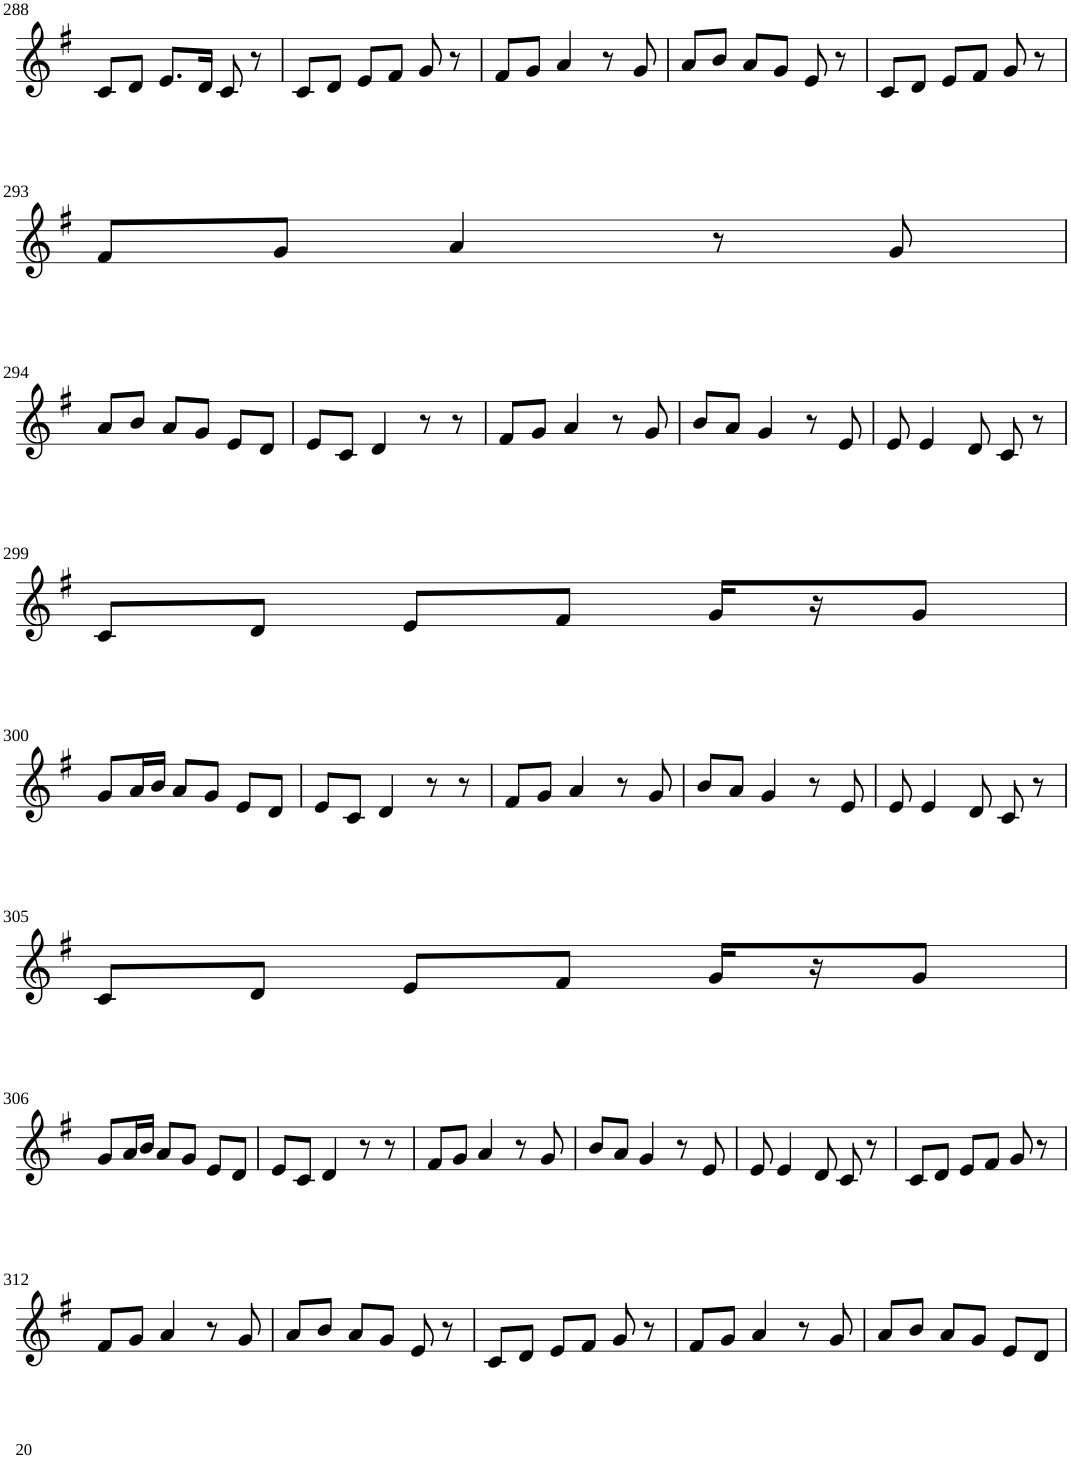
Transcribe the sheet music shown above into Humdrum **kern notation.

**kern
*part1
*staff1
*I"Violin
!!LO:PB:g=z
*clefG2
*k[f#]
*G:
*M3/4
=288
8c/L
8d/J
8.e/L
16d/Jk
8c/
8r
=289
8c/L
8d/J
8e/L
8f#/J
8g/
8r
=290
8f#/L
8g/J
4a/
8r
8g/
=291
8a/L
8b/J
8a/L
8g/J
8e/
8r
=292
8c/L
8d/J
8e/L
8f#/J
8g/
8r
!!LO:LB:g=z
=293
8f#/L
8g/J
4a/
8r
8g/
!!LO:LB:g=z
=294
8a/L
8b/J
8a/L
8g/J
8e/L
8d/J
=295
8e/L
8c/J
4d/
8r
8r
=296
8f#/L
8g/J
4a/
8r
8g/
=297
8b/L
8a/J
4g/
8r
8e/
=298
8e/
4e/
8d/
8c/
8r
!!LO:LB:g=z
=299
8c/L
8d/J
8e/L
8f#/J
16g/LL
16r
8g/J
!!LO:LB:g=z
=300
8g/L
16a/L
16b/JJ
8a/L
8g/J
8e/L
8d/J
=301
8e/L
8c/J
4d/
8r
8r
=302
8f#/L
8g/J
4a/
8r
8g/
=303
8b/L
8a/J
4g/
8r
8e/
=304
8e/
4e/
8d/
8c/
8r
!!LO:LB:g=z
=305
8c/L
8d/J
8e/L
8f#/J
16g/LL
16r
8g/J
!!LO:LB:g=z
=306
8g/L
16a/L
16b/JJ
8a/L
8g/J
8e/L
8d/J
=307
8e/L
8c/J
4d/
8r
8r
=308
8f#/L
8g/J
4a/
8r
8g/
=309
8b/L
8a/J
4g/
8r
8e/
=310
8e/
4e/
8d/
8c/
8r
=311
8c/L
8d/J
8e/L
8f#/J
8g/
8r
!!LO:LB:g=z
=312
8f#/L
8g/J
4a/
8r
8g/
=313
8a/L
8b/J
8a/L
8g/J
8e/
8r
=314
8c/L
8d/J
8e/L
8f#/J
8g/
8r
=315
8f#/L
8g/J
4a/
8r
8g/
=316
8a/L
8b/J
8a/L
8g/J
8e/L
8d/J
=
*-
